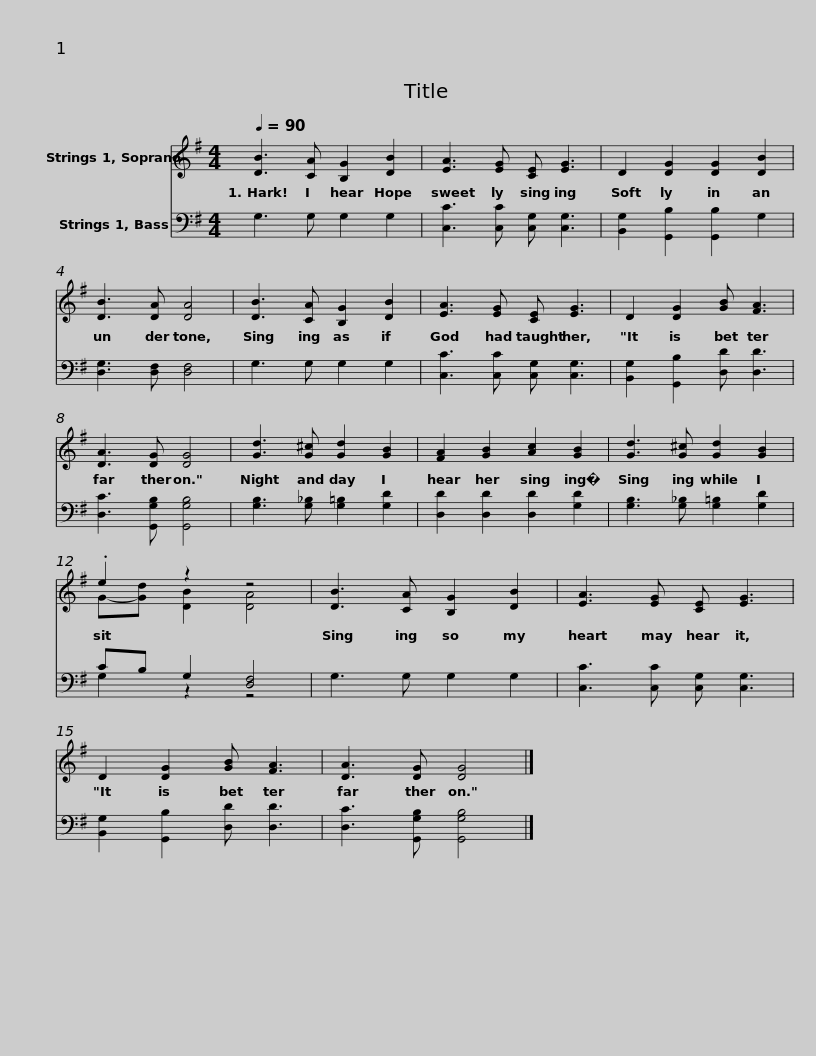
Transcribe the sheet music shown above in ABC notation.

X:1
%%score ( 1 2 ) ( 3 4 )
L:1/8
Q:1/4=90
M:4/4
I:linebreak $
K:G
V:1 treble
V:2 treble
V:3 bass
V:4 bass
V:1
 [DB]3 [CA] [B,G]2 [DB]2 | [EA]3 [EG] [CE] [EG]3 | D2 [DG]2 [DG]2 [DB]2 | [DB]3 [DA] [DA]4 |$ [DB]3 [CA] [B,G]2 [DB]2 | %5
 [EA]3 [EG] [CE] [EG]3 | D2 [DG]2 [GB] [FA]3 | [DA]3 [DG] [DG]4 | [Gd]3 [G^c] [Gd]2 [GB]2 |$ [FA]2 [GB]2 [Ac]2 [GB]2 | %10
 [Gd]3 [G^c] [Gd]2 [GB]2 | .e2 z2 z4 | [DB]3 [CA] [B,G]2 [DB]2 | [EA]3 [EG] [CE] [EG]3 |$ D2 [DG]2 [GB] [FA]3 | %15
 [DA]3 [DG] [DG]4 |] %16
V:2
 x8 | x8 | x8 | x8 |$ x8 | %5
 x8 | x8 | x8 | x8 |$ x8 | %10
 x8 | G-[Gd] [DB]2 [DA]4 | x8 | x8 |$ x8 | %15
 x8 |] %16
V:3
 G,3 G, G,2 G,2 | [C,C]3 [C,C] [C,G,] [C,G,]3 | [B,,G,]2 [G,,B,]2 [G,,B,]2 G,2 | [D,G,]3 [D,F,] [D,F,]4 |$ G,3 G, G,2 G,2 | %5
 [C,C]3 [C,C] [C,G,] [C,G,]3 | [B,,G,]2 [G,,B,]2 [D,D] [D,D]3 | [D,C]3 [G,,G,B,] [G,,G,B,]4 | [G,B,]3 [G,_B,] [G,=B,]2 [G,D]2 |$ [D,D]2 [D,D]2 [D,D]2 [G,D]2 | %10
 [G,B,]3 [G,_B,] [G,=B,]2 [G,D]2 | CB, G,2 [D,F,]4 | G,3 G, G,2 G,2 | [C,C]3 [C,C] [C,G,] [C,G,]3 |$ [B,,G,]2 [G,,B,]2 [D,D] [D,D]3 | %15
 [D,C]3 [G,,G,B,] [G,,G,B,]4 |] %16
V:4
 x8 | x8 | x8 | x8 |$ x8 | %5
 x8 | x8 | x8 | x8 |$ x8 | %10
 x8 | G,2 z2 z4 | x8 | x8 |$ x8 | %15
 x8 |] %16
